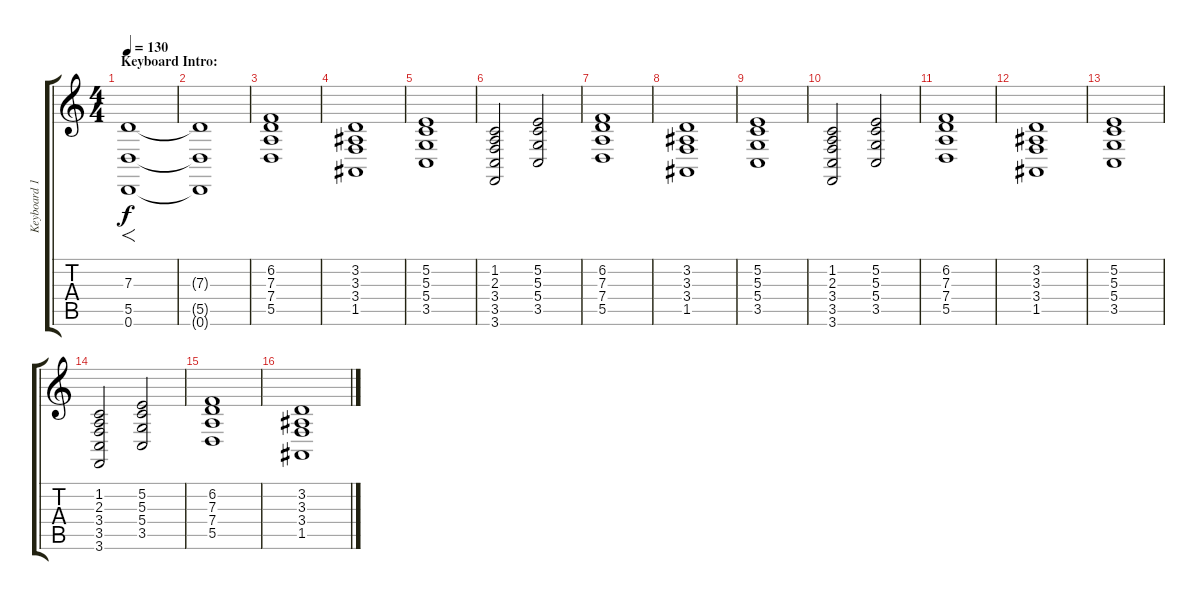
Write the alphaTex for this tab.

\track ("Keyboard 1" "Keyboard 1") {instrument stringensemble1}
\staff {score tabs}
\tuning (E4 B3 G3 D3 A2 D2) {hide}
\ts (4 4)
\section ("" "Keyboard Intro:")
\tempo 130
\tempo 120
\tempo 130
\clef g2
\ks c
(7.3 5.5 0.6).1{f dy f instrument stringensemble1} |
(7.3{t} 5.5{t} 0.6{t}).1 |
(6.2 7.3 7.4 5.5).1 |
(3.2 3.3 3.4 1.5).1 |
(5.2 5.3 5.4 3.5).1 |
(1.2 2.3 3.4 3.5 3.6).2 (5.2 5.3 5.4 3.5).2 |
(6.2 7.3 7.4 5.5).1 |
(3.2 3.3 3.4 1.5).1 |
(5.2 5.3 5.4 3.5).1 |
(1.2 2.3 3.4 3.5 3.6).2 (5.2 5.3 5.4 3.5).2 |
(6.2 7.3 7.4 5.5).1 |
(3.2 3.3 3.4 1.5).1 |
(5.2 5.3 5.4 3.5).1 |
(1.2 2.3 3.4 3.5 3.6).2 (5.2 5.3 5.4 3.5).2 |
(6.2 7.3 7.4 5.5).1 |
(3.2 3.3 3.4 1.5).1
